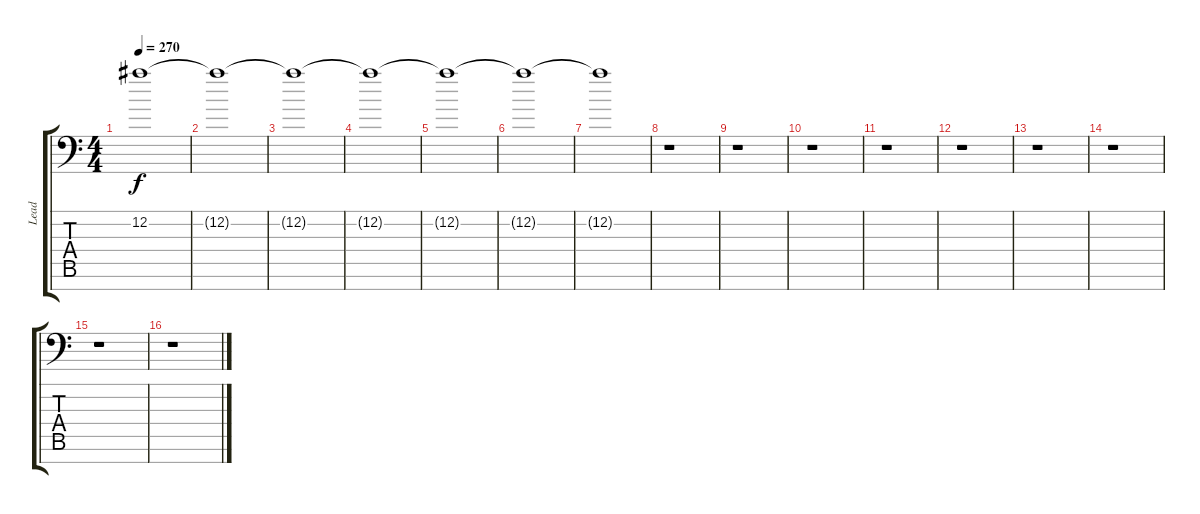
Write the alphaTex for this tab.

\track ("Lead" "Lead") {instrument distortionguitar}
\staff {score tabs}
\tuning (Eb4 Bb3 Gb3 Db3 Ab2 Eb2 Bb1) {hide}
\ts (4 4)
\tempo 270
\clef f4
\ks c
12.2.1{dy f} |
12.2{t}.1 |
12.2{t}.1 |
12.2{t}.1 |
12.2{t}.1 |
12.2{t}.1 |
12.2{t}.1 |
r.1 |
r.1 |
r.1 |
r.1 |
r.1 |
r.1 |
r.1 |
r.1 |
r.1
